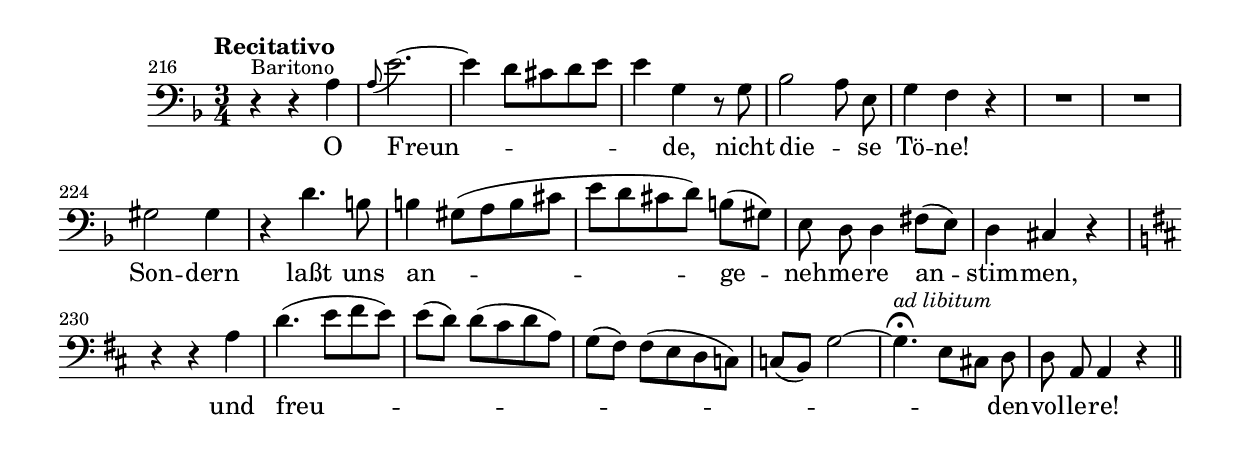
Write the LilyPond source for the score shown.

%% DO NOT EDIT this file manually; it was automatically
%% generated from the LilyPond Snippet Repository
%% (http://lsr.di.unimi.it).
%%
%% Make any changes in the LSR itself, or in
%% `Documentation/snippets/new/`, then run
%% `scripts/auxiliar/makelsr.pl`.
%%
%% This file is in the public domain.

\version "2.24.0"

\header {
  lsrtags = "headword"

  texidoc = "
Vocal headword
"

  doctitle = "Vocal headword"
} % begin verbatim


%% http://lsr.di.unimi.it/LSR/Item?id=832

% L. van Beethoven. Symphony No. 9 in D minor, op.125; Finale
% mm. 216 -- 236
% Text: F. von Schiller

\score {
  \new Staff \relative c' {
    \override Score.BarNumber.self-alignment-X = #LEFT
    \set Score.currentBarNumber = 216
    \bar ""  % make first bar number be shown
    \clef bass \key d \minor \time 3/4
    \tempo "Recitativo"
    \autoBeamOff
    r4^\markup { \small Baritono } r a
    \appoggiatura a8 e'2. ~
    e4 d8[ cis d e]
    e4 g, r8 g
    bes2 a8 e
    g4 f r
    R2.*2
    gis2 gis4
    r4 d'4. b8
    b4 gis8([ a b cis]
    e8[ d cis d)] b([ gis)]
    e8 d d4 fis8([ e)]
    d4 cis r
    \key d \major
    r4 r a'
    d4.( e8[ fis e)]
    e([ d)] d([ cis d a)]
    g8([ fis)] fis([ e d c)]
    c8([ b)] g'2~
    \once \override Script.outside-staff-priority = #1 % put fermata closer to staff
    g4.\fermata ^\markup { \small \italic "ad libitum" } e8[ cis!] d
    d8 a a4 r \bar "||"

    % \time 4/4 \tempo "Allegro assai"
    % R1
    % e''4^\f d r2
    % R1
    % e4( ^\f d2) a8([ g)]
  }
  \addlyrics {
    O Freun -- _ _ de, nicht die -- _ se Tö -- ne!
    Son -- dern laßt uns an -- _ ge -- neh -- me -- re an -- stim -- men,
    und freu -- _ _ _ _ _ _ _ den -- vol -- le -- re!
    % Freu -- de, Freu -- de,__
  }
}
